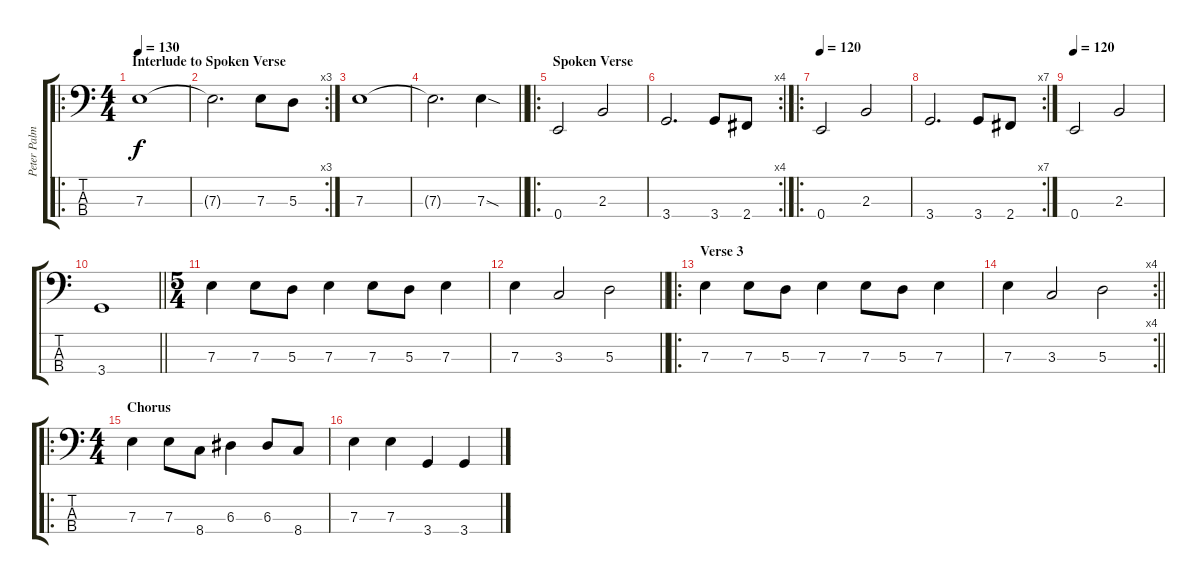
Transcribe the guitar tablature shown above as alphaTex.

\track ("Peter Palmdahl" "Peter Palm") {instrument electricbassfinger}
\staff {score tabs}
\tuning (G2 D2 A1 E1) {hide}
\ro
\ts (4 4)
\section ("" "Interlude to Spoken Verse")
\tempo 130
\clef f4
\ks c
7.3.1{dy f} |
\rc 3
7.3{t}.2{d} 7.3.8 5.3.8 |
7.3.1 |
\barLineRight lightlight
7.3{t}.2{d} 7.3{sod}.4 |
\ro
\section ("" "Spoken Verse")
0.4.2 2.3.2 |
\rc 4
3.4.2{d} 3.4.8 2.4.8 |
\ro
\tempo 120
0.4.2 2.3.2 |
\rc 7
3.4.2{d} 3.4.8 2.4.8 |
\tempo 120
0.4.2 2.3.2 |
\barLineRight lightlight
3.4.1 |
\ts (5 4)
7.3.4 7.3.8 5.3.8 7.3.4 7.3.8 5.3.8 7.3.4 |
\barLineRight lightlight
7.3.4 3.3.2 5.3.2 |
\ro
\section ("" "Verse 3")
7.3.4 7.3.8 5.3.8 7.3.4 7.3.8 5.3.8 7.3.4 |
\rc 4
\barLineRight lightlight
7.3.4 3.3.2 5.3.2 |
\ro
\ts (4 4)
\section ("" "Chorus")
7.3.4 7.3.8 8.4.8 6.3.4 6.3.8 8.4.8 |
7.3.4 7.3.4 3.4.4 3.4.4
